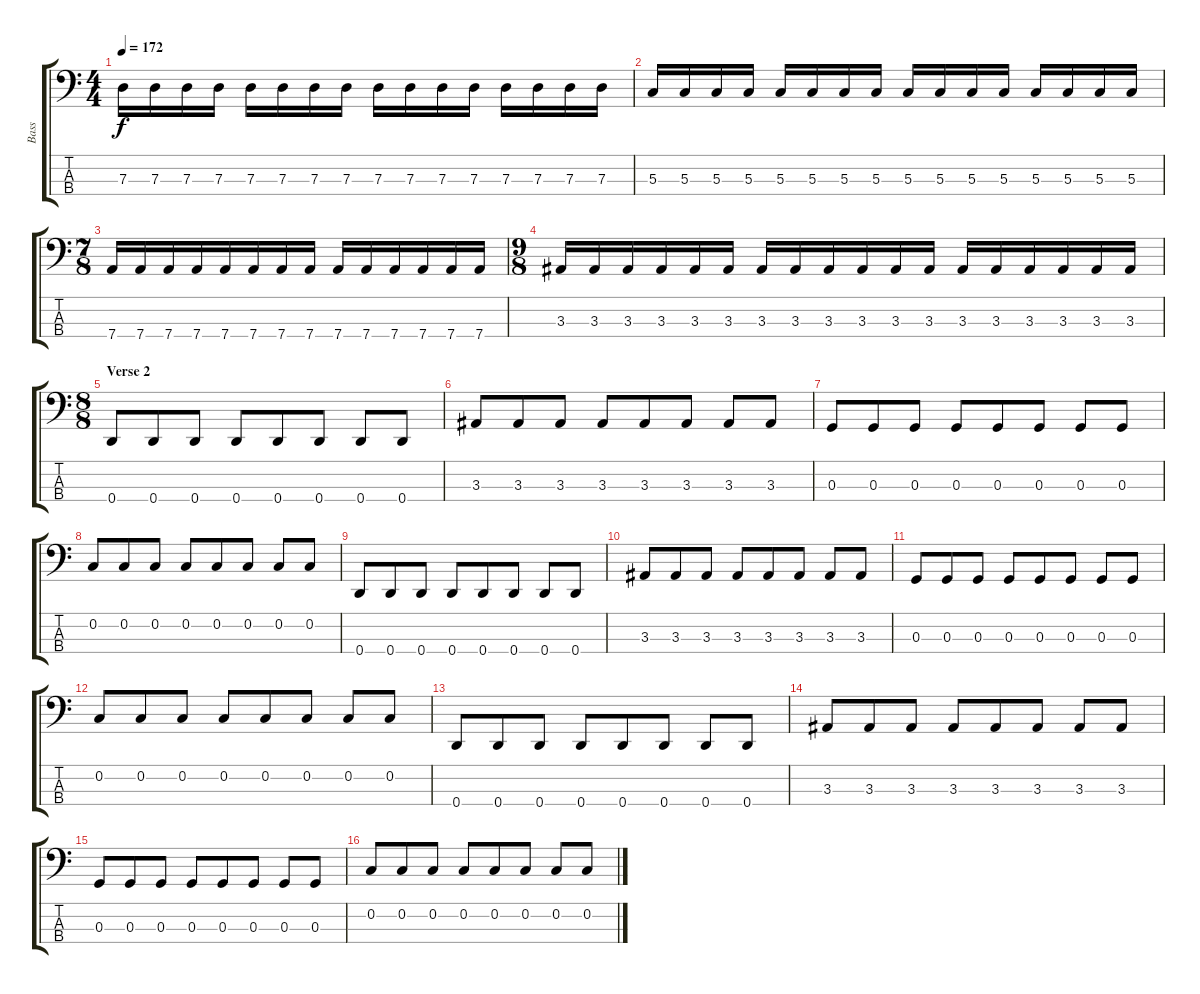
\track ("Bass" "Bass") {instrument electricbassfinger}
\staff {score tabs}
\tuning (F2 C2 G1 D1) {hide}
\ts (4 4)
\tempo 172
\clef f4
\ks c
7.3.16{dy f} 7.3.16 7.3.16 7.3.16 7.3.16 7.3.16 7.3.16 7.3.16 7.3.16 7.3.16 7.3.16 7.3.16 7.3.16 7.3.16 7.3.16 7.3.16 |
5.3.16 5.3.16 5.3.16 5.3.16 5.3.16 5.3.16 5.3.16 5.3.16 5.3.16 5.3.16 5.3.16 5.3.16 5.3.16 5.3.16 5.3.16 5.3.16 |
\ts (7 8)
7.4.16 7.4.16 7.4.16 7.4.16 7.4.16 7.4.16 7.4.16 7.4.16 7.4.16 7.4.16 7.4.16 7.4.16 7.4.16 7.4.16 |
\ts (9 8)
3.3.16 3.3.16 3.3.16 3.3.16 3.3.16 3.3.16 3.3.16 3.3.16 3.3.16 3.3.16 3.3.16 3.3.16 3.3.16 3.3.16 3.3.16 3.3.16 3.3.16 3.3.16 |
\ts (8 8)
\section ("" "Verse 2")
0.4.8 0.4.8 0.4.8 0.4.8 0.4.8 0.4.8 0.4.8 0.4.8 |
3.3.8 3.3.8 3.3.8 3.3.8 3.3.8 3.3.8 3.3.8 3.3.8 |
0.3.8 0.3.8 0.3.8 0.3.8 0.3.8 0.3.8 0.3.8 0.3.8 |
0.2.8 0.2.8 0.2.8 0.2.8 0.2.8 0.2.8 0.2.8 0.2.8 |
0.4.8 0.4.8 0.4.8 0.4.8 0.4.8 0.4.8 0.4.8 0.4.8 |
3.3.8 3.3.8 3.3.8 3.3.8 3.3.8 3.3.8 3.3.8 3.3.8 |
0.3.8 0.3.8 0.3.8 0.3.8 0.3.8 0.3.8 0.3.8 0.3.8 |
0.2.8 0.2.8 0.2.8 0.2.8 0.2.8 0.2.8 0.2.8 0.2.8 |
0.4.8 0.4.8 0.4.8 0.4.8 0.4.8 0.4.8 0.4.8 0.4.8 |
3.3.8 3.3.8 3.3.8 3.3.8 3.3.8 3.3.8 3.3.8 3.3.8 |
0.3.8 0.3.8 0.3.8 0.3.8 0.3.8 0.3.8 0.3.8 0.3.8 |
0.2.8 0.2.8 0.2.8 0.2.8 0.2.8 0.2.8 0.2.8 0.2.8
